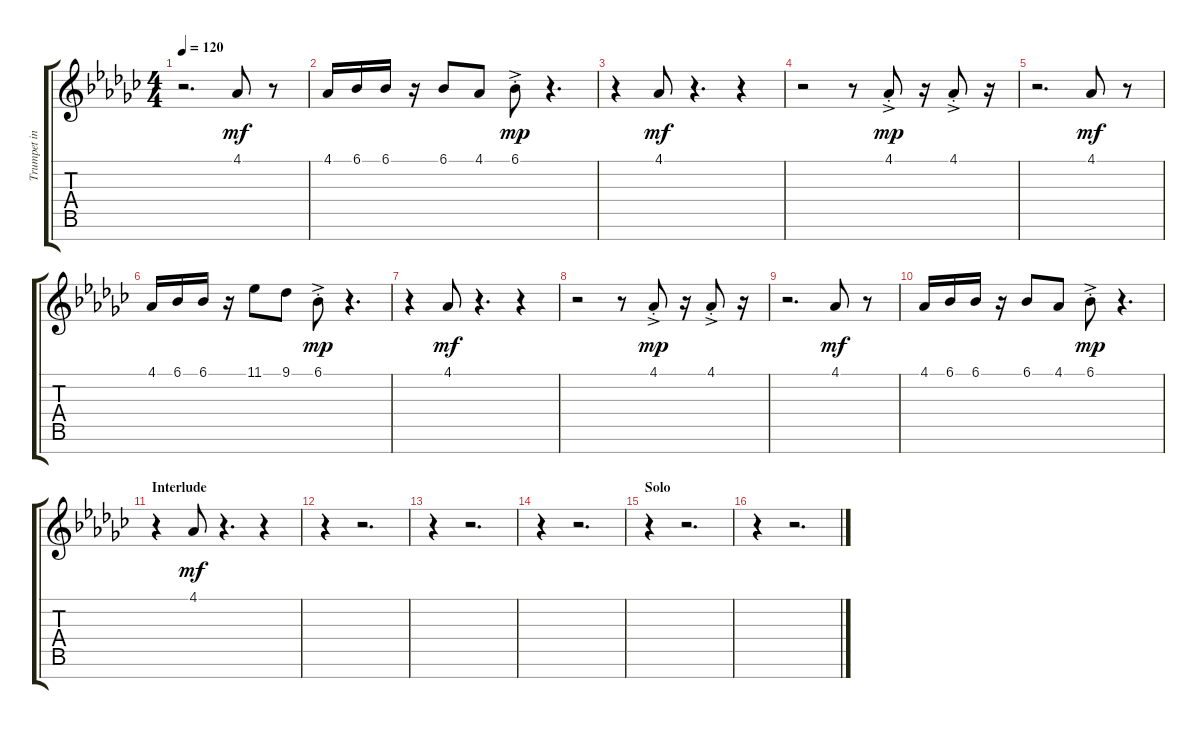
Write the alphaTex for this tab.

\track ("Trumpet in Bb" "Trumpet in") {instrument trumpet}
\staff {score tabs}
\tuning (E4 B3 G3 D3 A2 E2 B1) {hide}
\ts (4 4)
\tempo 120
\clef g2
\ks ebminor
r.2{d dy mp} 4.1.8{dy mf} r.8 |
4.1.16 6.1.16 6.1.16 r.16 6.1.8 4.1.8 6.1{ac st}.8{dy mp} r.4{d} |
r.4 4.1.8{dy mf} r.4{d} r.4 |
r.2 r.8 4.1{ac st}.8{dy mp} r.16 4.1{ac st}.8 r.16 |
r.2{d} 4.1.8{dy mf} r.8 |
4.1.16 6.1.16 6.1.16 r.16 11.1.8 9.1.8 6.1{ac st}.8{dy mp} r.4{d} |
r.4 4.1.8{dy mf} r.4{d} r.4 |
r.2 r.8 4.1{ac st}.8{dy mp} r.16 4.1{ac st}.8 r.16 |
r.2{d} 4.1.8{dy mf} r.8 |
4.1.16 6.1.16 6.1.16 r.16 6.1.8 4.1.8 6.1{ac st}.8{dy mp} r.4{d} |
\section ("" "Interlude")
r.4 4.1.8{dy mf} r.4{d} r.4 |
r.4 r.2{d} |
r.4 r.2{d} |
r.4 r.2{d} |
\section ("" "Solo")
r.4 r.2{d} |
r.4 r.2{d}
